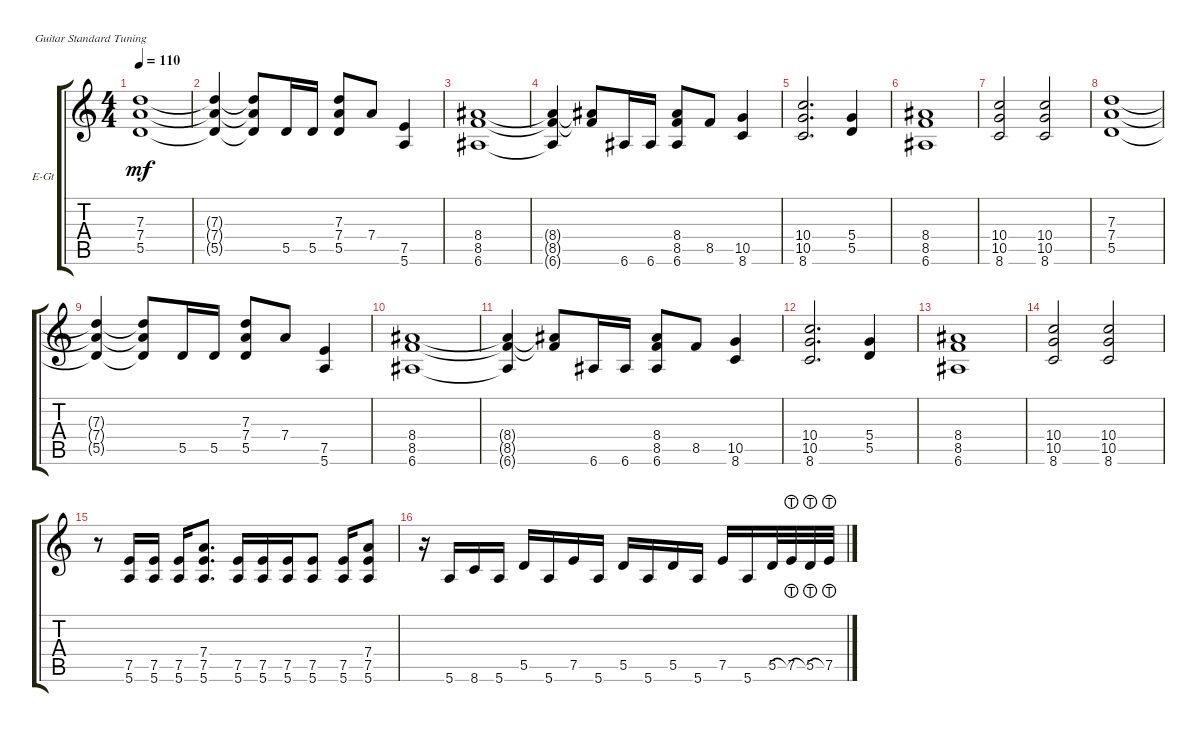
\defaultSystemsLayout 4
\bracketExtendMode groupsimilarinstruments
\firstSystemTrackNameOrientation horizontal
\otherSystemsTrackNameOrientation horizontal
\track ("Electric Guitar" "E-Gt") {instrument distortionguitar}
\staff {score tabs}
\tuning (E4 B3 G3 D3 A2 E2)
\ts (4 4)
\tempo 110
\clef g2
\ks c
(7.3 7.4 5.5).1{dy mf} |
(7.3{t} 7.4{t} 5.5{t}).4 (7.3{t} 7.4{t} 5.5{t}).8 5.5.16 5.5.16 (5.5 7.4 7.3).8 7.4.8 (5.6 7.5).4 |
(6.6 8.5 8.4).1 |
(8.4{t} 8.5{t} 6.6{t}).4 (8.4{t} 8.5{t}).8 6.6.16 6.6.16 (8.5 8.4 6.6).8 8.5.8 (8.6 10.5).4 |
(8.6 10.5 10.4).2{d} (5.5 5.4).4 |
(6.6 8.4 8.5).1 |
(8.6 10.5 10.4).2 (8.6 10.5 10.4).2 |
(7.3 7.4 5.5).1 |
(7.3{t} 7.4{t} 5.5{t}).4 (7.3{t} 7.4{t} 5.5{t}).8 5.5.16 5.5.16 (5.5 7.4 7.3).8 7.4.8 (5.6 7.5).4 |
(6.6 8.5 8.4).1 |
(8.4{t} 8.5{t} 6.6{t}).4 (8.4{t} 8.5{t}).8 6.6.16 6.6.16 (8.5 8.4 6.6).8 8.5.8 (8.6 10.5).4 |
(8.6 10.5 10.4).2{d} (5.5 5.4).4 |
(6.6 8.4 8.5).1 |
(8.6 10.5 10.4).2 (8.6 10.5 10.4).2 |
r.8 (7.5 5.6).16 (7.5 5.6).16 (7.5 5.6).16 (7.4 7.5 5.6).8{d} (7.5 5.6).16 (7.5 5.6).16 (7.5 5.6).16 (7.5 5.6).8 (7.5 5.6).16 (7.4 7.5 5.6).8 |
r.16 5.6.16 8.6.16 5.6.16 5.5.16 5.6.16 7.5.16 5.6.16 5.5.16 5.6.16 5.5.16 5.6.16 7.5.16 5.6.16 5.5.32 7.5{lht}.32 5.5{lht}.32 7.5{lht}.32
